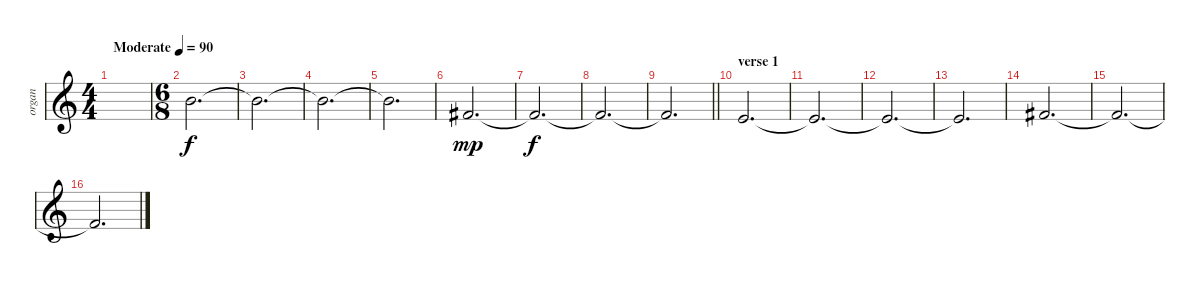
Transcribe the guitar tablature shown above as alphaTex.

\track ("organ" "organ") {instrument drawbarorgan}
\staff {score}
\tuning (E4 B3 G3 D3 A2 E2) {hide}
\ts (4 4)
\tempo (90 "Moderate")
\clef g2
\ks c
|
\ts (6 8)
7.1.2{d} |
7.1{t}.2{d dy f} |
7.1{t}.2{d} |
7.1{t}.2{d} |
2.1.2{d dy mp} |
2.1{t}.2{d dy f} |
2.1{t}.2{d} |
\barLineRight lightlight
2.1{t}.2{d} |
\section ("" "verse 1")
0.1.2{d} |
0.1{t}.2{d} |
0.1{t}.2{d} |
0.1{t}.2{d} |
2.1.2{d} |
2.1{t}.2{d} |
2.1{t}.2{d}
